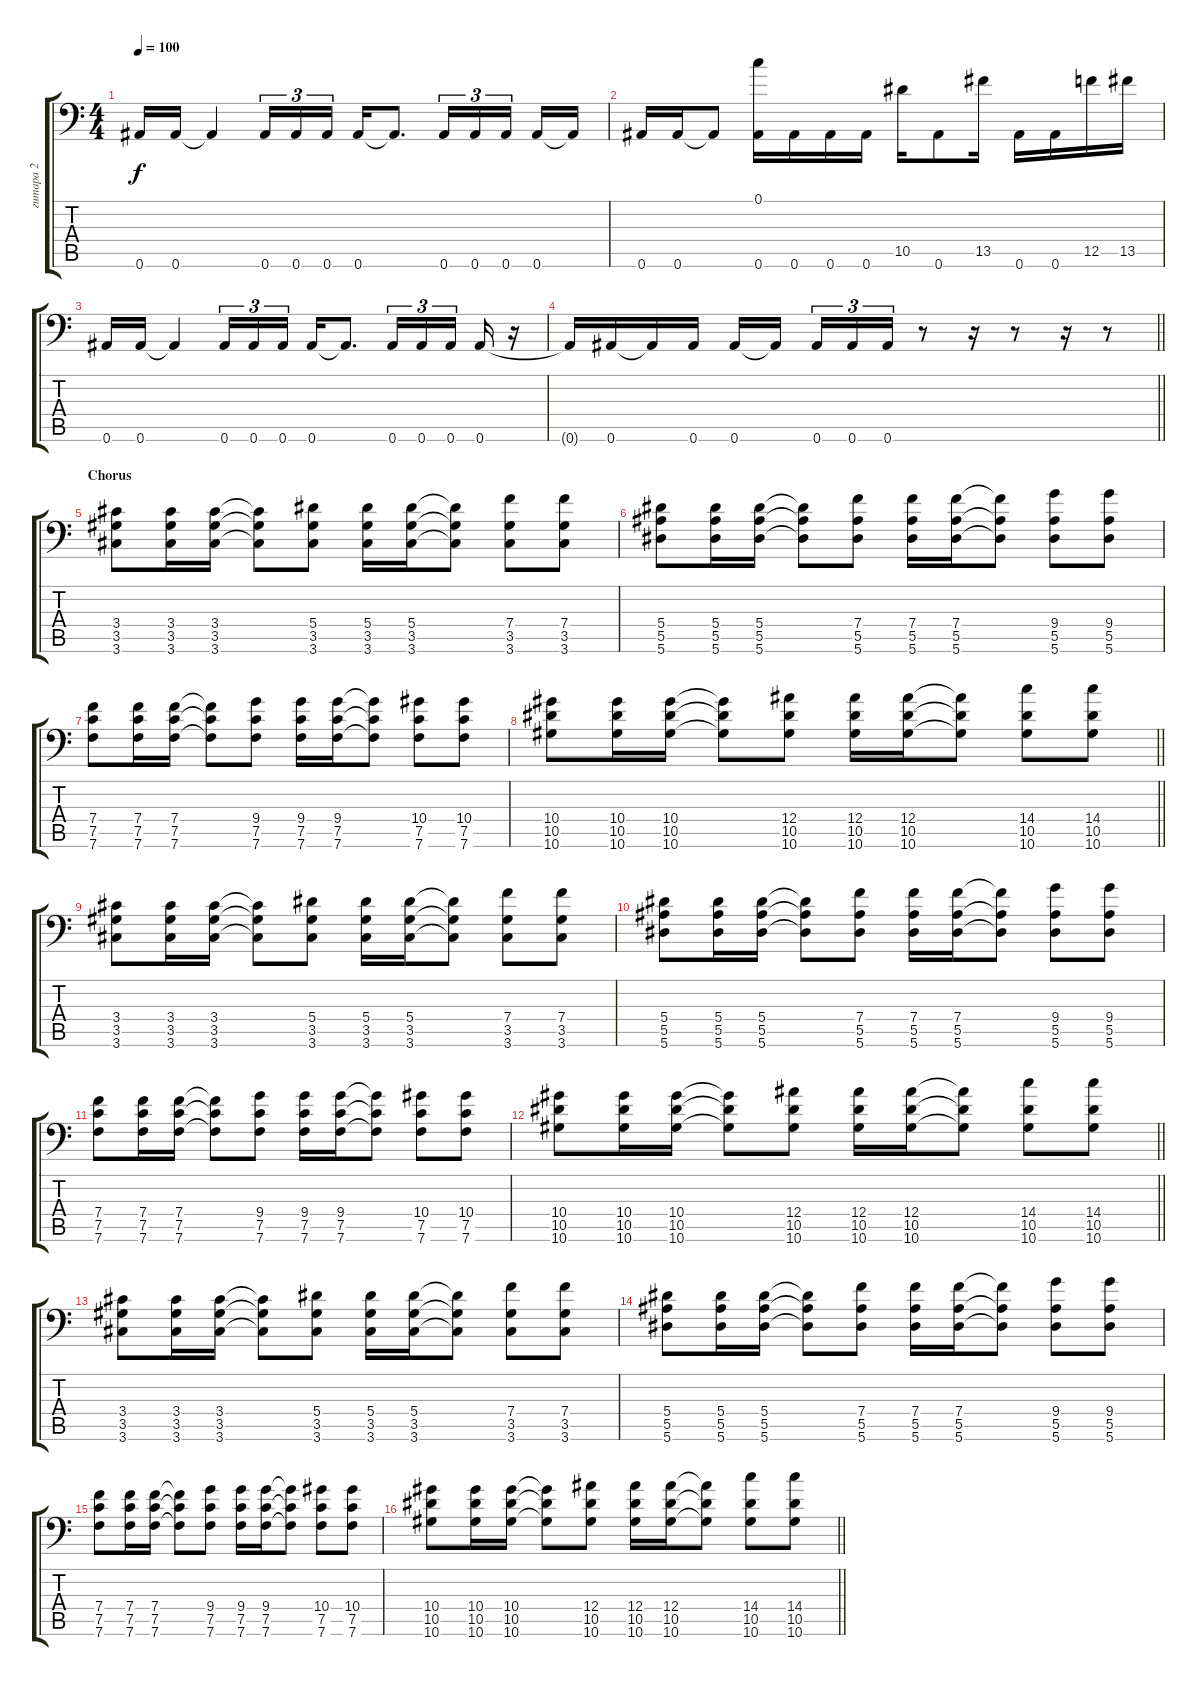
\track ("гитара 2" "гитара 2") {instrument distortionguitar}
\staff {score tabs}
\tuning (C4 G3 Eb3 Bb2 F2 Bb1) {hide}
\ts (4 4)
\tempo 100
\clef f4
\ks c
0.6.16{dy f} 0.6.16 0.6{t}.4 0.6.16{tu (3 2)} 0.6.16{tu (3 2)} 0.6.16{tu (3 2)} 0.6.16 0.6{t}.8{d} 0.6.16{tu (3 2)} 0.6.16{tu (3 2)} 0.6.16{tu (3 2) beam splitsecondary} 0.6.16 0.6{t}.16 |
0.6.16 0.6.16 0.6{t}.8 (0.1 0.6).16 0.6.16 0.6.16 0.6.16 10.5.16 0.6.8 13.5.16 0.6.16 0.6.16 12.5.16 13.5.16 |
0.6.16 0.6.16 0.6{t}.4 0.6.16{tu (3 2)} 0.6.16{tu (3 2)} 0.6.16{tu (3 2)} 0.6.16 0.6{t}.8{d} 0.6.16{tu (3 2)} 0.6.16{tu (3 2)} 0.6.16{tu (3 2) beam splitsecondary} 0.6.16 r.16 |
\barLineRight lightlight
0.6{t}.16 0.6.16 0.6{t}.16 0.6.16 0.6.16 0.6{t}.16{beam splitsecondary} 0.6.16{tu (3 2)} 0.6.16{tu (3 2)} 0.6.16{tu (3 2)} r.8 r.16 r.8 r.16 r.8 |
\section ("" "Chorus")
(3.4 3.5 3.6).8 (3.4 3.5 3.6).16 (3.4 3.5 3.6).16 (3.4{t} 3.5{t} 3.6{t}).8 (5.4 3.5 3.6).8 (5.4 3.5 3.6).16 (5.4 3.5 3.6).16 (5.4{t} 3.5{t} 3.6{t}).8 (7.4 3.5 3.6).8 (7.4 3.5 3.6).8 |
(5.4 5.5 5.6).8 (5.4 5.5 5.6).16 (5.4 5.5 5.6).16 (5.4{t} 5.5{t} 5.6{t}).8 (7.4 5.5 5.6).8 (7.4 5.5 5.6).16 (7.4 5.5 5.6).16 (7.4{t} 5.5{t} 5.6{t}).8 (9.4 5.5 5.6).8 (9.4 5.5 5.6).8 |
(7.4 7.5 7.6).8 (7.4 7.5 7.6).16 (7.4 7.5 7.6).16 (7.4{t} 7.5{t} 7.6{t}).8 (9.4 7.5 7.6).8 (9.4 7.5 7.6).16 (9.4 7.5 7.6).16 (9.4{t} 7.5{t} 7.6{t}).8 (10.4 7.5 7.6).8 (10.4 7.5 7.6).8 |
\barLineRight lightlight
(10.4 10.5 10.6).8 (10.4 10.5 10.6).16 (10.4 10.5 10.6).16 (10.4{t} 10.5{t} 10.6{t}).8 (12.4 10.5 10.6).8 (12.4 10.5 10.6).16 (12.4 10.5 10.6).16 (12.4{t} 10.5{t} 10.6{t}).8 (14.4 10.5 10.6).8 (14.4 10.5 10.6).8 |
(3.4 3.5 3.6).8 (3.4 3.5 3.6).16 (3.4 3.5 3.6).16 (3.4{t} 3.5{t} 3.6{t}).8 (5.4 3.5 3.6).8 (5.4 3.5 3.6).16 (5.4 3.5 3.6).16 (5.4{t} 3.5{t} 3.6{t}).8 (7.4 3.5 3.6).8 (7.4 3.5 3.6).8 |
(5.4 5.5 5.6).8 (5.4 5.5 5.6).16 (5.4 5.5 5.6).16 (5.4{t} 5.5{t} 5.6{t}).8 (7.4 5.5 5.6).8 (7.4 5.5 5.6).16 (7.4 5.5 5.6).16 (7.4{t} 5.5{t} 5.6{t}).8 (9.4 5.5 5.6).8 (9.4 5.5 5.6).8 |
(7.4 7.5 7.6).8 (7.4 7.5 7.6).16 (7.4 7.5 7.6).16 (7.4{t} 7.5{t} 7.6{t}).8 (9.4 7.5 7.6).8 (9.4 7.5 7.6).16 (9.4 7.5 7.6).16 (9.4{t} 7.5{t} 7.6{t}).8 (10.4 7.5 7.6).8 (10.4 7.5 7.6).8 |
\barLineRight lightlight
(10.4 10.5 10.6).8 (10.4 10.5 10.6).16 (10.4 10.5 10.6).16 (10.4{t} 10.5{t} 10.6{t}).8 (12.4 10.5 10.6).8 (12.4 10.5 10.6).16 (12.4 10.5 10.6).16 (12.4{t} 10.5{t} 10.6{t}).8 (14.4 10.5 10.6).8 (14.4 10.5 10.6).8 |
(3.4 3.5 3.6).8 (3.4 3.5 3.6).16 (3.4 3.5 3.6).16 (3.4{t} 3.5{t} 3.6{t}).8 (5.4 3.5 3.6).8 (5.4 3.5 3.6).16 (5.4 3.5 3.6).16 (5.4{t} 3.5{t} 3.6{t}).8 (7.4 3.5 3.6).8 (7.4 3.5 3.6).8 |
(5.4 5.5 5.6).8 (5.4 5.5 5.6).16 (5.4 5.5 5.6).16 (5.4{t} 5.5{t} 5.6{t}).8 (7.4 5.5 5.6).8 (7.4 5.5 5.6).16 (7.4 5.5 5.6).16 (7.4{t} 5.5{t} 5.6{t}).8 (9.4 5.5 5.6).8 (9.4 5.5 5.6).8 |
(7.4 7.5 7.6).8 (7.4 7.5 7.6).16 (7.4 7.5 7.6).16 (7.4{t} 7.5{t} 7.6{t}).8 (9.4 7.5 7.6).8 (9.4 7.5 7.6).16 (9.4 7.5 7.6).16 (9.4{t} 7.5{t} 7.6{t}).8 (10.4 7.5 7.6).8 (10.4 7.5 7.6).8 |
\barLineRight lightlight
(10.4 10.5 10.6).8 (10.4 10.5 10.6).16 (10.4 10.5 10.6).16 (10.4{t} 10.5{t} 10.6{t}).8 (12.4 10.5 10.6).8 (12.4 10.5 10.6).16 (12.4 10.5 10.6).16 (12.4{t} 10.5{t} 10.6{t}).8 (14.4 10.5 10.6).8 (14.4 10.5 10.6).8
